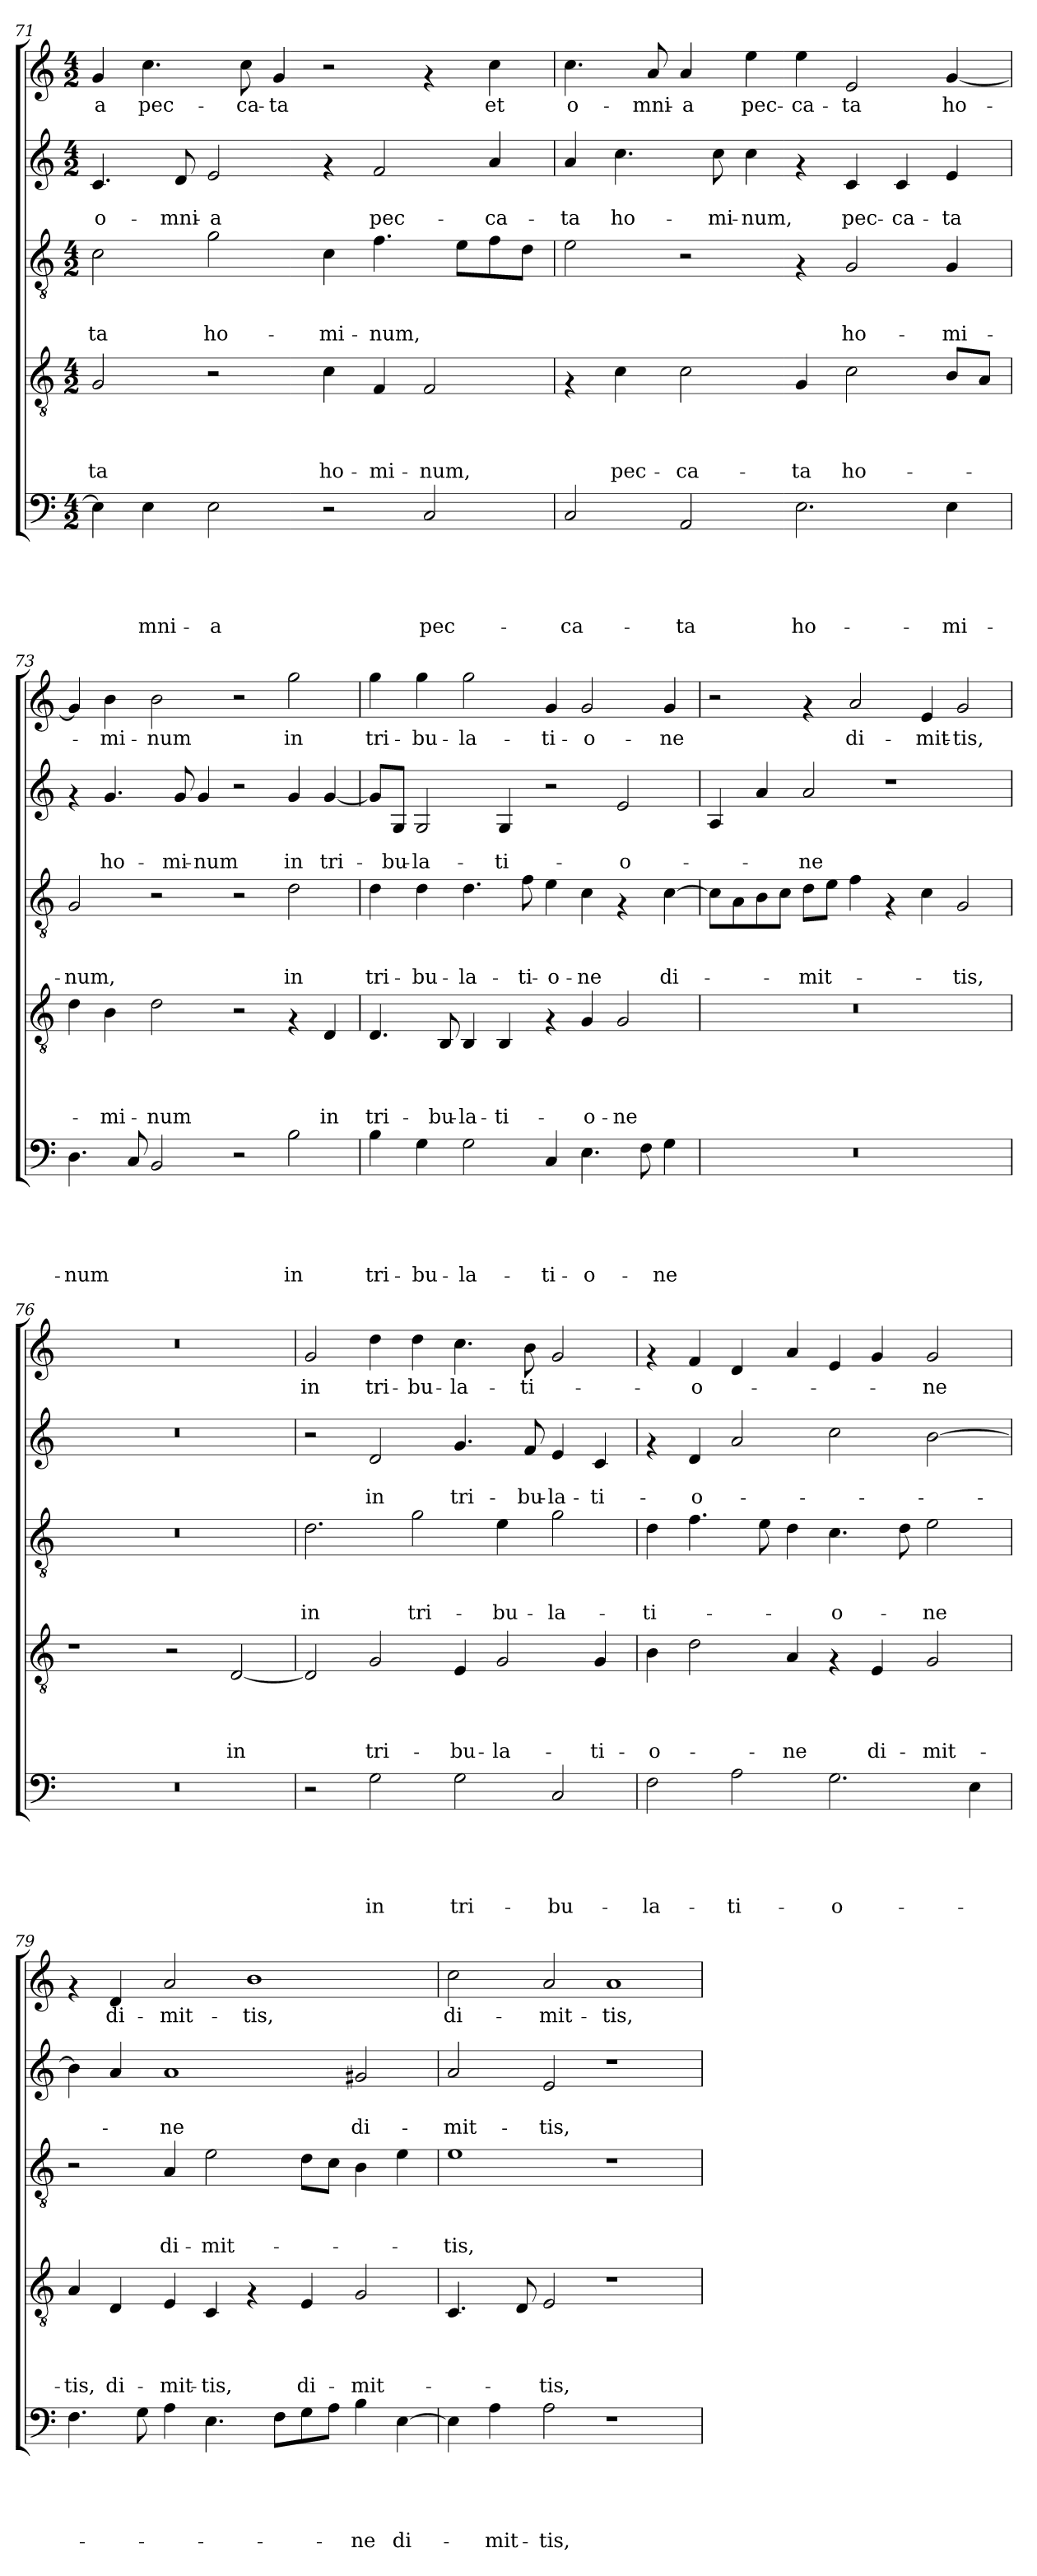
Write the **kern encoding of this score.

**kern	**text	**text	**text	**text	**text	**kern	**text	**text	**text	**text	**kern	**text	**text	**text	**kern	**text	**text	**kern	**text
*part5	*part5	*part5	*part5	*part5	*part5	*part4	*part4	*part4	*part4	*part4	*part3	*part3	*part3	*part3	*part2	*part2	*part2	*part1	*part1
*staff5	*staff5	*staff5	*staff5	*staff5	*staff5	*staff4	*staff4	*staff4	*staff4	*staff4	*staff3	*staff3	*staff3	*staff3	*staff2	*staff2	*staff2	*staff1	*staff1
*clefF4	*	*	*	*	*	*clefGv2	*	*	*	*	*clefGv2	*	*	*	*clefG2	*	*	*clefG2	*
*k[]	*	*	*	*	*	*k[]	*	*	*	*	*k[]	*	*	*	*k[]	*	*	*k[]	*
*C:	*	*	*	*	*	*C:	*	*	*	*	*C:	*	*	*	*C:	*	*	*C:	*
*M4/2	*	*	*	*	*	*M4/2	*	*	*	*	*M4/2	*	*	*	*M4/2	*	*	*M4/2	*
=71	=71	=71	=71	=71	=71	=71	=71	=71	=71	=71	=71	=71	=71	=71	=71	=71	=71	=71	=71
!	!	!	!	!	!	!	!	!	!	!LO:LY:b	!	!	!	!LO:LY:b	!	!	!LO:LY:b	!	!LO:LY:b
4E\]	.	.	.	.	.	2G/	.	.	.	-ta	2c\	.	.	-ta	4.c/	.	o-	4g/	-a
!	!	!	!	!	!LO:LY:b	!	!	!	!	!	!	!	!	!	!	!	!	!	!LO:LY:b
4E\	.	.	.	.	-mni-	.	.	.	.	.	.	.	.	.	.	.	.	4.cc\	pec-
!	!	!	!	!	!	!	!	!	!	!	!	!	!	!	!	!	!LO:LY:b	!	!
.	.	.	.	.	.	.	.	.	.	.	.	.	.	.	8d/	.	-mni-	.	.
!	!	!	!	!	!LO:LY:b	!	!	!	!	!	!	!	!	!LO:LY:b	!	!	!LO:LY:b	!	!
2E\	.	.	.	.	-a	2r	.	.	.	.	2g\	.	.	ho-	2e/	.	-a	.	.
!	!	!	!	!	!	!	!	!	!	!	!	!	!	!	!	!	!	!	!LO:LY:b
.	.	.	.	.	.	.	.	.	.	.	.	.	.	.	.	.	.	8cc\	-ca-
!	!	!	!	!	!	!	!	!	!	!	!	!	!	!	!	!	!	!	!LO:LY:b
.	.	.	.	.	.	.	.	.	.	.	.	.	.	.	.	.	.	4g/	-ta
!	!	!	!	!	!	!	!	!	!	!LO:LY:b	!	!	!	!LO:LY:b	!	!	!	!	!
2r	.	.	.	.	.	4c\	.	.	.	ho-	4c\	.	.	-mi-	4rf	.	.	2r	.
!	!	!	!	!	!	!	!	!	!	!LO:LY:b	!	!	!	!LO:LY:b	!	!	!LO:LY:b	!	!
.	.	.	.	.	.	4F/	.	.	.	-mi-	4.f\	.	.	-num,	2f/	.	pec-	.	.
!	!	!	!	!	!LO:LY:b	!	!	!	!	!LO:LY:b	!	!	!	!	!	!	!	!	!
2C/	.	.	.	.	pec-	2F/	.	.	.	-num,	.	.	.	.	.	.	.	4rf	.
.	.	.	.	.	.	.	.	.	.	.	8e\L	.	.	.	.	.	.	.	.
!	!	!	!	!	!	!	!	!	!	!	!	!	!	!	!	!	!LO:LY:b	!	!LO:LY:b
.	.	.	.	.	.	.	.	.	.	.	8f\	.	.	.	4a/	.	-ca-	4cc\	et
.	.	.	.	.	.	.	.	.	.	.	8d\J	.	.	.	.	.	.	.	.
=72	=72	=72	=72	=72	=72	=72	=72	=72	=72	=72	=72	=72	=72	=72	=72	=72	=72	=72	=72
!	!	!	!	!	!LO:LY:b	!	!	!	!	!	!	!	!	!	!	!	!LO:LY:b	!	!LO:LY:b
2C/	.	.	.	.	-ca-	4rF	.	.	.	.	2e\	.	.	.	4a/	.	-ta	4.cc\	o-
!	!	!	!	!	!	!	!	!	!	!LO:LY:b	!	!	!	!	!	!	!LO:LY:b	!	!
.	.	.	.	.	.	4c\	.	.	.	pec-	.	.	.	.	4.cc\	.	ho-	.	.
!	!	!	!	!	!	!	!	!	!	!	!	!	!	!	!	!	!	!	!LO:LY:b
.	.	.	.	.	.	.	.	.	.	.	.	.	.	.	.	.	.	8a/	-mni-
!	!	!	!	!	!LO:LY:b	!	!	!	!	!LO:LY:b	!	!	!	!	!	!	!	!	!LO:LY:b
2AA/	.	.	.	.	-ta	2c\	.	.	.	-ca-	2r	.	.	.	.	.	.	4a/	-a
!	!	!	!	!	!	!	!	!	!	!	!	!	!	!	!	!	!LO:LY:b	!	!
.	.	.	.	.	.	.	.	.	.	.	.	.	.	.	8cc\	.	-mi-	.	.
!	!	!	!	!	!	!	!	!	!	!	!	!	!	!	!	!	!LO:LY:b	!	!LO:LY:b
.	.	.	.	.	.	.	.	.	.	.	.	.	.	.	4cc\	.	-num,	4ee\	pec-
!	!	!	!	!	!LO:LY:b	!	!	!	!	!LO:LY:b	!	!	!	!	!	!	!	!	!LO:LY:b
2.E\	.	.	.	.	ho-	4G/	.	.	.	-ta	4rF	.	.	.	4rf	.	.	4ee\	-ca-
!	!	!	!	!	!	!	!	!	!	!LO:LY:b	!	!	!	!LO:LY:b	!	!	!LO:LY:b	!	!LO:LY:b
.	.	.	.	.	.	2c\	.	.	.	ho-	2G/	.	.	ho-	4c/	.	pec-	2e/	-ta
!	!	!	!	!	!	!	!	!	!	!	!	!	!	!	!	!	!LO:LY:b	!	!
.	.	.	.	.	.	.	.	.	.	.	.	.	.	.	4c/	.	-ca-	.	.
!	!	!	!	!	!LO:LY:b	!	!	!	!	!	!	!	!	!LO:LY:b	!	!	!LO:LY:b	!	!LO:LY:b
4E\	.	.	.	.	-mi-	8B/L	.	.	.	.	4G/	.	.	-mi-	4e/	.	-ta	[<4g/	ho-
.	.	.	.	.	.	8A/J	.	.	.	.	.	.	.	.	.	.	.	.	.
!!LO:PB:g=z
=73	=73	=73	=73	=73	=73	=73	=73	=73	=73	=73	=73	=73	=73	=73	=73	=73	=73	=73	=73
!	!	!	!	!	!LO:LY:b	!	!	!	!	!	!	!	!	!LO:LY:b	!	!	!	!	!
4.D\	.	.	.	.	-num	4d\	.	.	.	.	2G/	.	.	-num,	4rf	.	.	4g/]	.
!	!	!	!	!	!	!	!	!	!	!LO:LY:b	!	!	!	!	!	!	!LO:LY:b	!	!LO:LY:b
.	.	.	.	.	.	4B\	.	.	.	-mi-	.	.	.	.	4.g/	.	ho-	4b\	-mi-
8C/	.	.	.	.	.	.	.	.	.	.	.	.	.	.	.	.	.	.	.
!	!	!	!	!	!	!	!	!	!	!LO:LY:b	!	!	!	!	!	!	!	!	!LO:LY:b
2BB/	.	.	.	.	.	2d\	.	.	.	-num	2r	.	.	.	.	.	.	2b\	-num
!	!	!	!	!	!	!	!	!	!	!	!	!	!	!	!	!	!LO:LY:b	!	!
.	.	.	.	.	.	.	.	.	.	.	.	.	.	.	8g/	.	-mi-	.	.
!	!	!	!	!	!	!	!	!	!	!	!	!	!	!	!	!	!LO:LY:b	!	!
.	.	.	.	.	.	.	.	.	.	.	.	.	.	.	4g/	.	-num	.	.
2r	.	.	.	.	.	2r	.	.	.	.	2r	.	.	.	2r	.	.	2r	.
!	!	!	!	!	!LO:LY:b	!	!	!	!	!	!	!	!	!LO:LY:b	!	!	!LO:LY:b	!	!LO:LY:b
2B\	.	.	.	.	in	4rF	.	.	.	.	2d\	.	.	in	4g/	.	in	2gg\	in
!	!	!	!	!	!	!	!	!	!	!LO:LY:b	!	!	!	!	!	!	!LO:LY:b	!	!
.	.	.	.	.	.	4D/	.	.	.	in	.	.	.	.	[<4g/	.	tri-	.	.
=74	=74	=74	=74	=74	=74	=74	=74	=74	=74	=74	=74	=74	=74	=74	=74	=74	=74	=74	=74
!	!	!	!	!	!LO:LY:b	!	!	!	!	!LO:LY:b	!	!	!	!LO:LY:b	!	!	!	!	!LO:LY:b
4B\	.	.	.	.	tri-	4.D/	.	.	.	tri-	4d\	.	.	tri-	8g/L]	.	.	4gg\	tri-
!	!	!	!	!	!	!	!	!	!	!	!	!	!	!	!	!	!LO:LY:b	!	!
.	.	.	.	.	.	.	.	.	.	.	.	.	.	.	8G/J	.	-bu-	.	.
!	!	!	!	!	!LO:LY:b	!	!	!	!	!	!	!	!	!LO:LY:b	!	!	!LO:LY:b	!	!LO:LY:b
4G\	.	.	.	.	-bu-	.	.	.	.	.	4d\	.	.	-bu-	2G/	.	-la-	4gg\	-bu-
!	!	!	!	!	!	!	!	!	!	!LO:LY:b	!	!	!	!	!	!	!	!	!
.	.	.	.	.	.	8BB/	.	.	.	-bu-	.	.	.	.	.	.	.	.	.
!	!	!	!	!	!LO:LY:b	!	!	!	!	!LO:LY:b	!	!	!	!LO:LY:b	!	!	!	!	!LO:LY:b
2G\	.	.	.	.	-la-	4BB/	.	.	.	-la-	4.d\	.	.	-la-	.	.	.	2gg\	-la-
!	!	!	!	!	!	!	!	!	!	!LO:LY:b	!	!	!	!	!	!	!LO:LY:b	!	!
.	.	.	.	.	.	4BB/	.	.	.	-ti-	.	.	.	.	4G/	.	-ti-	.	.
!	!	!	!	!	!	!	!	!	!	!	!	!	!	!LO:LY:b	!	!	!	!	!
.	.	.	.	.	.	.	.	.	.	.	8f\	.	.	-ti-	.	.	.	.	.
!	!	!	!	!	!LO:LY:b	!	!	!	!	!	!	!	!	!LO:LY:b	!	!	!	!	!LO:LY:b
4C/	.	.	.	.	-ti-	4rF	.	.	.	.	4e\	.	.	-o-	2r	.	.	4g/	-ti-
!	!	!	!	!	!LO:LY:b	!	!	!	!	!LO:LY:b	!	!	!	!LO:LY:b	!	!	!	!	!LO:LY:b
4.E\	.	.	.	.	-o-	4G/	.	.	.	-o-	4c\	.	.	-ne	.	.	.	2g/	-o-
!	!	!	!	!	!	!	!	!	!	!LO:LY:b	!	!	!	!	!	!	!LO:LY:b	!	!
.	.	.	.	.	.	2G/	.	.	.	-ne	4rF	.	.	.	2e/	.	-o-	.	.
8F\	.	.	.	.	.	.	.	.	.	.	.	.	.	.	.	.	.	.	.
!	!	!	!	!	!LO:LY:b	!	!	!	!	!	!	!	!	!LO:LY:b	!	!	!	!	!LO:LY:b
4G\	.	.	.	.	-ne	.	.	.	.	.	[>4c\	.	.	di-	.	.	.	4g/	-ne
=75	=75	=75	=75	=75	=75	=75	=75	=75	=75	=75	=75	=75	=75	=75	=75	=75	=75	=75	=75
0r	.	.	.	.	.	0r	.	.	.	.	8c\L]	.	.	.	4A/	.	.	2r	.
.	.	.	.	.	.	.	.	.	.	.	8A\	.	.	.	.	.	.	.	.
.	.	.	.	.	.	.	.	.	.	.	8B\	.	.	.	4a/	.	.	.	.
.	.	.	.	.	.	.	.	.	.	.	8c\J	.	.	.	.	.	.	.	.
!	!	!	!	!	!	!	!	!	!	!	!	!	!	!LO:LY:b	!	!	!LO:LY:b	!	!
.	.	.	.	.	.	.	.	.	.	.	8d\L	.	.	-mit-	2a/	.	-ne	4rf	.
.	.	.	.	.	.	.	.	.	.	.	8e\J	.	.	.	.	.	.	.	.
!	!	!	!	!	!	!	!	!	!	!	!	!	!	!	!	!	!	!	!LO:LY:b
.	.	.	.	.	.	.	.	.	.	.	4f\	.	.	.	.	.	.	2a/	di-
.	.	.	.	.	.	.	.	.	.	.	4rF	.	.	.	1r	.	.	.	.
!	!	!	!	!	!	!	!	!	!	!	!	!	!	!	!	!	!	!	!LO:LY:b
.	.	.	.	.	.	.	.	.	.	.	4c\	.	.	.	.	.	.	4e/	-mit-
!	!	!	!	!	!	!	!	!	!	!	!	!	!	!LO:LY:b	!	!	!	!	!LO:LY:b
.	.	.	.	.	.	.	.	.	.	.	2G/	.	.	-tis,	.	.	.	2g/	-tis,
=76	=76	=76	=76	=76	=76	=76	=76	=76	=76	=76	=76	=76	=76	=76	=76	=76	=76	=76	=76
0r	.	.	.	.	.	1r	.	.	.	.	0r	.	.	.	0r	.	.	0r	.
.	.	.	.	.	.	2r	.	.	.	.	.	.	.	.	.	.	.	.	.
!	!	!	!	!	!	!	!	!	!	!LO:LY:b	!	!	!	!	!	!	!	!	!
.	.	.	.	.	.	[>2D/	.	.	.	in	.	.	.	.	.	.	.	.	.
!!LO:PB:g=z
=77	=77	=77	=77	=77	=77	=77	=77	=77	=77	=77	=77	=77	=77	=77	=77	=77	=77	=77	=77
!	!	!	!	!	!	!	!	!	!	!	!	!	!	!LO:LY:b	!	!	!	!	!LO:LY:b
2r	.	.	.	.	.	2D/]	.	.	.	.	2.d\	.	.	in	2r	.	.	2g/	in
!	!	!	!	!	!LO:LY:b	!	!	!	!	!LO:LY:b	!	!	!	!	!	!	!LO:LY:b	!	!LO:LY:b
2G\	.	.	.	.	in	2G/	.	.	.	tri-	.	.	.	.	2d/	.	in	4dd\	tri-
!	!	!	!	!	!	!	!	!	!	!	!	!	!	!LO:LY:b	!	!	!	!	!LO:LY:b
.	.	.	.	.	.	.	.	.	.	.	2g\	.	.	tri-	.	.	.	4dd\	-bu-
!	!	!	!	!	!LO:LY:b	!	!	!	!	!LO:LY:b	!	!	!	!	!	!	!LO:LY:b	!	!LO:LY:b
2G\	.	.	.	.	tri-	4E/	.	.	.	-bu-	.	.	.	.	4.g/	.	tri-	4.cc\	-la-
!	!	!	!	!	!	!	!	!	!	!LO:LY:b	!	!	!	!LO:LY:b	!	!	!	!	!
.	.	.	.	.	.	2G/	.	.	.	-la-	4e\	.	.	-bu-	.	.	.	.	.
!	!	!	!	!	!	!	!	!	!	!	!	!	!	!	!	!	!LO:LY:b	!	!LO:LY:b
.	.	.	.	.	.	.	.	.	.	.	.	.	.	.	8f/	.	-bu-	8b\	-ti-
!	!	!	!	!	!LO:LY:b	!	!	!	!	!	!	!	!	!LO:LY:b	!	!	!LO:LY:b	!	!
2C/	.	.	.	.	-bu-	.	.	.	.	.	2g\	.	.	-la-	4e/	.	-la-	2g/	.
!	!	!	!	!	!	!	!	!	!	!LO:LY:b	!	!	!	!	!	!	!LO:LY:b	!	!
.	.	.	.	.	.	4G/	.	.	.	-ti-	.	.	.	.	4c/	.	-ti-	.	.
=78	=78	=78	=78	=78	=78	=78	=78	=78	=78	=78	=78	=78	=78	=78	=78	=78	=78	=78	=78
!	!	!	!	!	!LO:LY:b	!	!	!	!	!LO:LY:b	!	!	!	!LO:LY:b	!	!	!	!	!
2F\	.	.	.	.	-la-	4B\	.	.	.	-o-	4d\	.	.	-ti-	4rf	.	.	4rf	.
!	!	!	!	!	!	!	!	!	!	!	!	!	!	!	!	!	!LO:LY:b	!	!LO:LY:b
.	.	.	.	.	.	2d\	.	.	.	.	4.f\	.	.	.	4d/	.	-o-	4f/	-o-
!	!	!	!	!	!LO:LY:b	!	!	!	!	!	!	!	!	!	!	!	!	!	!
2A\	.	.	.	.	-ti-	.	.	.	.	.	.	.	.	.	2a/	.	.	4d/	.
.	.	.	.	.	.	.	.	.	.	.	8e\	.	.	.	.	.	.	.	.
!	!	!	!	!	!	!	!	!	!	!LO:LY:b	!	!	!	!	!	!	!	!	!
.	.	.	.	.	.	4A/	.	.	.	-ne	4d\	.	.	.	.	.	.	4a/	.
!	!	!	!	!	!LO:LY:b	!	!	!	!	!	!	!	!	!LO:LY:b	!	!	!	!	!
2.G\	.	.	.	.	-o-	4rF	.	.	.	.	4.c\	.	.	-o-	2cc\	.	.	4e/	.
!	!	!	!	!	!	!	!	!	!	!LO:LY:b	!	!	!	!	!	!	!	!	!
.	.	.	.	.	.	4E/	.	.	.	di-	.	.	.	.	.	.	.	4g/	.
.	.	.	.	.	.	.	.	.	.	.	8d\	.	.	.	.	.	.	.	.
!	!	!	!	!	!	!	!	!	!	!LO:LY:b	!	!	!	!LO:LY:b	!	!	!	!	!LO:LY:b
.	.	.	.	.	.	2G/	.	.	.	-mit-	2e\	.	.	-ne	[>2b\	.	.	2g/	-ne
4E\	.	.	.	.	.	.	.	.	.	.	.	.	.	.	.	.	.	.	.
=79	=79	=79	=79	=79	=79	=79	=79	=79	=79	=79	=79	=79	=79	=79	=79	=79	=79	=79	=79
!	!	!	!	!	!	!	!	!	!	!LO:LY:b	!	!	!	!	!	!	!	!	!
4.F\	.	.	.	.	.	4A/	.	.	.	-tis,	2r	.	.	.	4b\]	.	.	4rf	.
!	!	!	!	!	!	!	!	!	!	!LO:LY:b	!	!	!	!	!	!	!	!	!LO:LY:b
.	.	.	.	.	.	4D/	.	.	.	di-	.	.	.	.	4a/	.	.	4d/	di-
8G\	.	.	.	.	.	.	.	.	.	.	.	.	.	.	.	.	.	.	.
!	!	!	!	!	!	!	!	!	!	!LO:LY:b	!	!	!	!LO:LY:b	!	!	!LO:LY:b	!	!LO:LY:b
4A\	.	.	.	.	.	4E/	.	.	.	-mit-	4A/	.	.	di-	1a	.	-ne	2a/	-mit-
!	!	!	!	!	!	!	!	!	!	!LO:LY:b	!	!	!	!LO:LY:b	!	!	!	!	!
4.E\	.	.	.	.	.	4C/	.	.	.	-tis,	2e\	.	.	-mit-	.	.	.	.	.
!	!	!	!	!	!	!	!	!	!	!	!	!	!	!	!	!	!	!	!LO:LY:b
.	.	.	.	.	.	4rF	.	.	.	.	.	.	.	.	.	.	.	1b	-tis,
8F\L	.	.	.	.	.	.	.	.	.	.	.	.	.	.	.	.	.	.	.
!	!	!	!	!	!	!	!	!	!	!LO:LY:b	!	!	!	!	!	!	!	!	!
8G\	.	.	.	.	.	4E/	.	.	.	di-	8d\L	.	.	.	.	.	.	.	.
8A\J	.	.	.	.	.	.	.	.	.	.	8c\J	.	.	.	.	.	.	.	.
!	!	!	!	!	!LO:LY:b	!	!	!	!	!LO:LY:b	!	!	!	!	!	!	!LO:LY:b	!	!
4B\	.	.	.	.	-ne	2G/	.	.	.	-mit-	4B\	.	.	.	2g#X/	.	di-	.	.
!	!	!	!	!	!LO:LY:b	!	!	!	!	!	!	!	!	!	!	!	!	!	!
[>4E\	.	.	.	.	di-	.	.	.	.	.	4e\	.	.	.	.	.	.	.	.
=80	=80	=80	=80	=80	=80	=80	=80	=80	=80	=80	=80	=80	=80	=80	=80	=80	=80	=80	=80
!	!	!	!	!	!	!	!	!	!	!	!	!	!	!LO:LY:b	!	!	!LO:LY:b	!	!LO:LY:b
4E\]	.	.	.	.	.	4.C/	.	.	.	.	1e	.	.	-tis,	2a/	.	-mit-	2cc\	di-
!	!	!	!	!	!LO:LY:b	!	!	!	!	!	!	!	!	!	!	!	!	!	!
4A\	.	.	.	.	-mit-	.	.	.	.	.	.	.	.	.	.	.	.	.	.
.	.	.	.	.	.	8D/	.	.	.	.	.	.	.	.	.	.	.	.	.
!	!	!	!	!	!LO:LY:b	!	!	!	!	!LO:LY:b	!	!	!	!	!	!	!LO:LY:b	!	!LO:LY:b
2A\	.	.	.	.	-tis,	2E/	.	.	.	-tis,	.	.	.	.	2e/	.	-tis,	2a/	-mit-
!	!	!	!	!	!	!	!	!	!	!	!	!	!	!	!	!	!	!	!LO:LY:b
1r	.	.	.	.	.	1r	.	.	.	.	1r	.	.	.	1r	.	.	1a	-tis,
=	=	=	=	=	=	=	=	=	=	=	=	=	=	=	=	=	=	=	=
*-	*-	*-	*-	*-	*-	*-	*-	*-	*-	*-	*-	*-	*-	*-	*-	*-	*-	*-	*-
